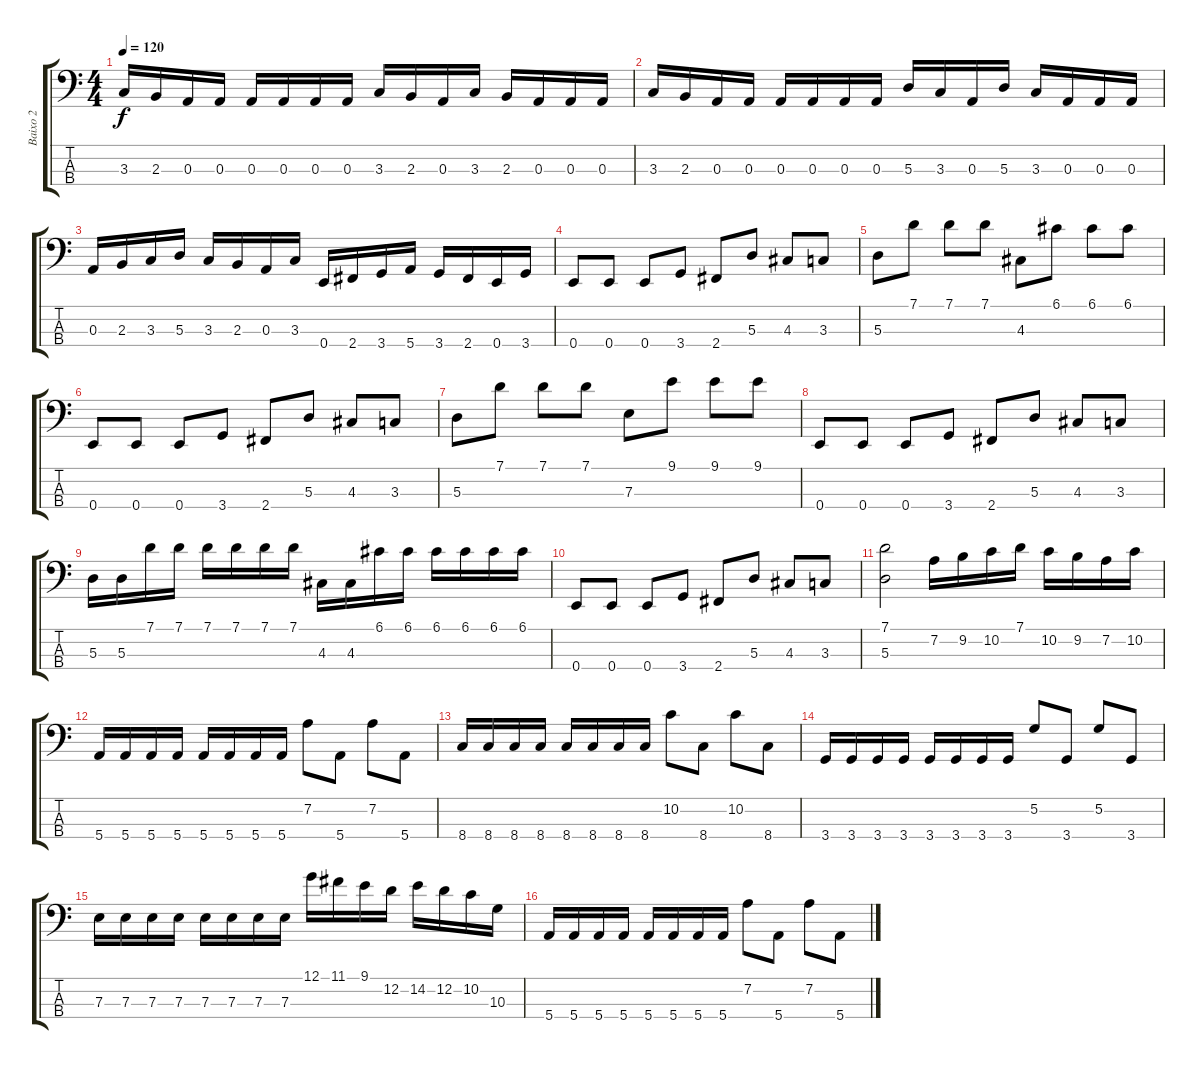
\track ("Baixo 2" "Baixo 2") {instrument electricbassfinger}
\staff {score tabs}
\tuning (G2 D2 A1 E1) {hide}
\ts (4 4)
\tempo 120
\clef f4
\ks c
3.3.16{dy f} 2.3.16 0.3.16 0.3.16 0.3.16 0.3.16 0.3.16 0.3.16 3.3.16 2.3.16 0.3.16 3.3.16 2.3.16 0.3.16 0.3.16 0.3.16 |
3.3.16 2.3.16 0.3.16 0.3.16 0.3.16 0.3.16 0.3.16 0.3.16 5.3.16 3.3.16 0.3.16 5.3.16 3.3.16 0.3.16 0.3.16 0.3.16 |
0.3.16 2.3.16 3.3.16 5.3.16 3.3.16 2.3.16 0.3.16 3.3.16 0.4.16 2.4.16 3.4.16 5.4.16 3.4.16 2.4.16 0.4.16 3.4.16 |
0.4.8 0.4.8 0.4.8 3.4.8 2.4.8 5.3.8 4.3.8 3.3.8 |
5.3.8 7.1.8 7.1.8 7.1.8 4.3.8 6.1.8 6.1.8 6.1.8 |
0.4.8 0.4.8 0.4.8 3.4.8 2.4.8 5.3.8 4.3.8 3.3.8 |
5.3.8 7.1.8 7.1.8 7.1.8 7.3.8 9.1.8 9.1.8 9.1.8 |
0.4.8 0.4.8 0.4.8 3.4.8 2.4.8 5.3.8 4.3.8 3.3.8 |
5.3.16 5.3.16 7.1.16 7.1.16 7.1.16 7.1.16 7.1.16 7.1.16 4.3.16 4.3.16 6.1.16 6.1.16 6.1.16 6.1.16 6.1.16 6.1.16 |
0.4.8 0.4.8 0.4.8 3.4.8 2.4.8 5.3.8 4.3.8 3.3.8 |
(7.1 5.3).2 7.2.16 9.2.16 10.2.16 7.1.16 10.2.16 9.2.16 7.2.16 10.2.16 |
5.4.16 5.4.16 5.4.16 5.4.16 5.4.16 5.4.16 5.4.16 5.4.16 7.2.8 5.4.8 7.2.8 5.4.8 |
8.4.16 8.4.16 8.4.16 8.4.16 8.4.16 8.4.16 8.4.16 8.4.16 10.2.8 8.4.8 10.2.8 8.4.8 |
3.4.16 3.4.16 3.4.16 3.4.16 3.4.16 3.4.16 3.4.16 3.4.16 5.2.8 3.4.8 5.2.8 3.4.8 |
7.3.16 7.3.16 7.3.16 7.3.16 7.3.16 7.3.16 7.3.16 7.3.16 12.1.16 11.1.16 9.1.16 12.2.16 14.2.16 12.2.16 10.2.16 10.3.16 |
5.4.16 5.4.16 5.4.16 5.4.16 5.4.16 5.4.16 5.4.16 5.4.16 7.2.8 5.4.8 7.2.8 5.4.8
